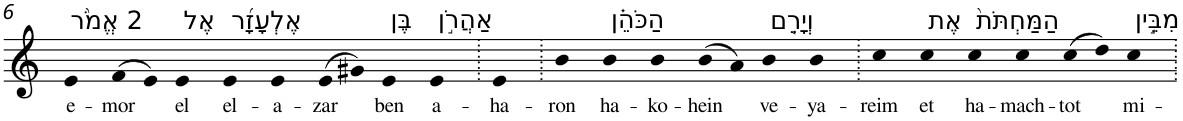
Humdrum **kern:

**kern	**text
*part1	*part1
*staff1	*staff1
*I"Piano	*
*I'Pno	*
!!LO:PB:g=z
*clefG2	*
*k[]	*
=6	=6
!LO:TX:a:t=2 אֱמֹ֨ר	!
!	!LO:LY:b
4e	e-
!	!LO:LY:b
(>8f	-mor
8e)	.
!LO:TX:a:t=אֶל	!
!	!LO:LY:b
4e	el
!LO:TX:a:t=אֶלְעָזָ֜ר	!
!	!LO:LY:b
4e	el-
!	!LO:LY:b
4e	-a-
!	!LO:LY:b
(>8e	-zar
8g#X)	.
!LO:TX:a:t=בֶּן	!
!	!LO:LY:b
4e	ben
!LO:TX:a:t=אַהֲרֹ֣ן	!
!	!LO:LY:b
4e	a-
=7.	=7.
!	!LO:LY:b
4e	-ha-
=8.	=8.
!	!LO:LY:b
4b	-ron
!LO:TX:a:t=הַכֹּהֵ֗ן	!
!	!LO:LY:b
4b	ha-
!	!LO:LY:b
4b	-ko-
!	!LO:LY:b
(>8b	-hein
8a)	.
!LO:TX:a:t=וְיָרֵ֤ם	!
!	!LO:LY:b
4b	ve-
!	!LO:LY:b
4b	-ya-
=9.	=9.
!	!LO:LY:b
4cc	-reim
!LO:TX:a:t=אֶת	!
!	!LO:LY:b
4cc	et
!LO:TX:a:t=הַמַּחְתֹּת֙	!
!	!LO:LY:b
4cc	ha-
!	!LO:LY:b
4cc	-mach-
!	!LO:LY:b
(>8cc	-tot
8dd)	.
!LO:TX:a:t=מִבֵּ֣ין	!
!	!LO:LY:b
4cc	mi-
=.	=.
*-	*-
